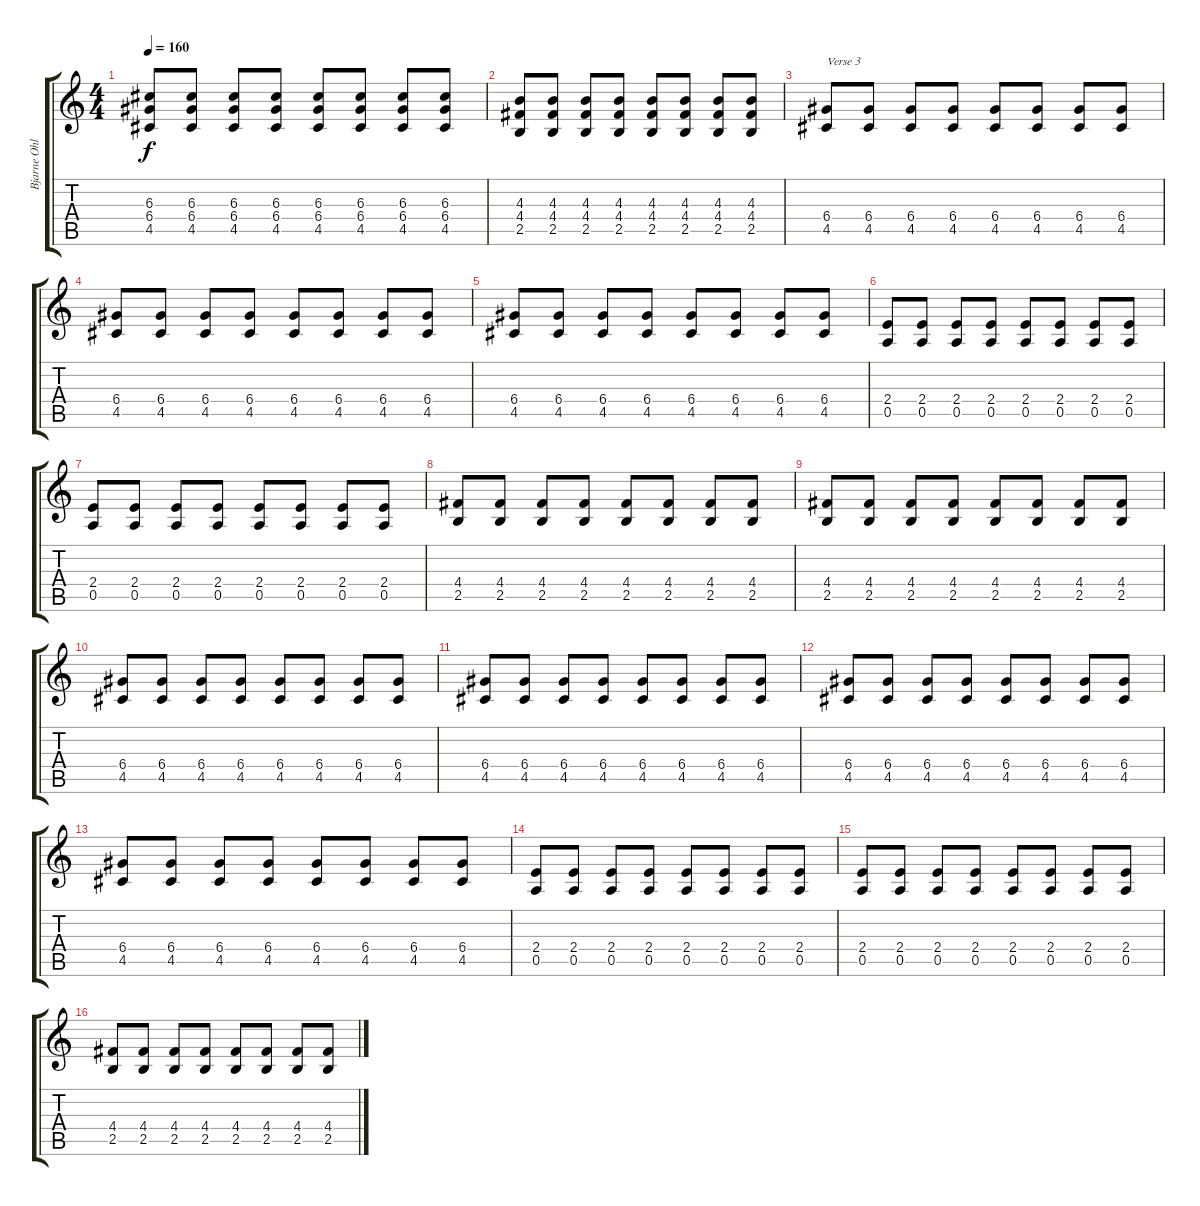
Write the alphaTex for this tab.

\track ("Bjarne Ohline" "Bjarne Ohl") {instrument overdrivenguitar}
\staff {score tabs}
\tuning (E4 B3 G3 D3 A2 E2) {hide}
\ts (4 4)
\tempo 160
\clef g2
\ks c
(6.3 6.4 4.5).8{dy f} (6.3 6.4 4.5).8 (6.3 6.4 4.5).8 (6.3 6.4 4.5).8 (6.3 6.4 4.5).8 (6.3 6.4 4.5).8 (6.3 6.4 4.5).8 (6.3 6.4 4.5).8 |
(4.3 4.4 2.5).8 (4.3 4.4 2.5).8 (4.3 4.4 2.5).8 (4.3 4.4 2.5).8 (4.3 4.4 2.5).8 (4.3 4.4 2.5).8 (4.3 4.4 2.5).8 (4.3 4.4 2.5).8 |
(6.4 4.5).8{txt "Verse 3"} (6.4 4.5).8 (6.4 4.5).8 (6.4 4.5).8 (6.4 4.5).8 (6.4 4.5).8 (6.4 4.5).8 (6.4 4.5).8 |
(6.4 4.5).8 (6.4 4.5).8 (6.4 4.5).8 (6.4 4.5).8 (6.4 4.5).8 (6.4 4.5).8 (6.4 4.5).8 (6.4 4.5).8 |
(6.4 4.5).8 (6.4 4.5).8 (6.4 4.5).8 (6.4 4.5).8 (6.4 4.5).8 (6.4 4.5).8 (6.4 4.5).8 (6.4 4.5).8 |
(2.4 0.5).8 (2.4 0.5).8 (2.4 0.5).8 (2.4 0.5).8 (2.4 0.5).8 (2.4 0.5).8 (2.4 0.5).8 (2.4 0.5).8 |
(2.4 0.5).8 (2.4 0.5).8 (2.4 0.5).8 (2.4 0.5).8 (2.4 0.5).8 (2.4 0.5).8 (2.4 0.5).8 (2.4 0.5).8 |
(4.4 2.5).8 (4.4 2.5).8 (4.4 2.5).8 (4.4 2.5).8 (4.4 2.5).8 (4.4 2.5).8 (4.4 2.5).8 (4.4 2.5).8 |
(4.4 2.5).8 (4.4 2.5).8 (4.4 2.5).8 (4.4 2.5).8 (4.4 2.5).8 (4.4 2.5).8 (4.4 2.5).8 (4.4 2.5).8 |
(6.4 4.5).8 (6.4 4.5).8 (6.4 4.5).8 (6.4 4.5).8 (6.4 4.5).8 (6.4 4.5).8 (6.4 4.5).8 (6.4 4.5).8 |
(6.4 4.5).8 (6.4 4.5).8 (6.4 4.5).8 (6.4 4.5).8 (6.4 4.5).8 (6.4 4.5).8 (6.4 4.5).8 (6.4 4.5).8 |
(6.4 4.5).8 (6.4 4.5).8 (6.4 4.5).8 (6.4 4.5).8 (6.4 4.5).8 (6.4 4.5).8 (6.4 4.5).8 (6.4 4.5).8 |
(6.4 4.5).8 (6.4 4.5).8 (6.4 4.5).8 (6.4 4.5).8 (6.4 4.5).8 (6.4 4.5).8 (6.4 4.5).8 (6.4 4.5).8 |
(2.4 0.5).8 (2.4 0.5).8 (2.4 0.5).8 (2.4 0.5).8 (2.4 0.5).8 (2.4 0.5).8 (2.4 0.5).8 (2.4 0.5).8 |
(2.4 0.5).8 (2.4 0.5).8 (2.4 0.5).8 (2.4 0.5).8 (2.4 0.5).8 (2.4 0.5).8 (2.4 0.5).8 (2.4 0.5).8 |
(4.4 2.5).8 (4.4 2.5).8 (4.4 2.5).8 (4.4 2.5).8 (4.4 2.5).8 (4.4 2.5).8 (4.4 2.5).8 (4.4 2.5).8
